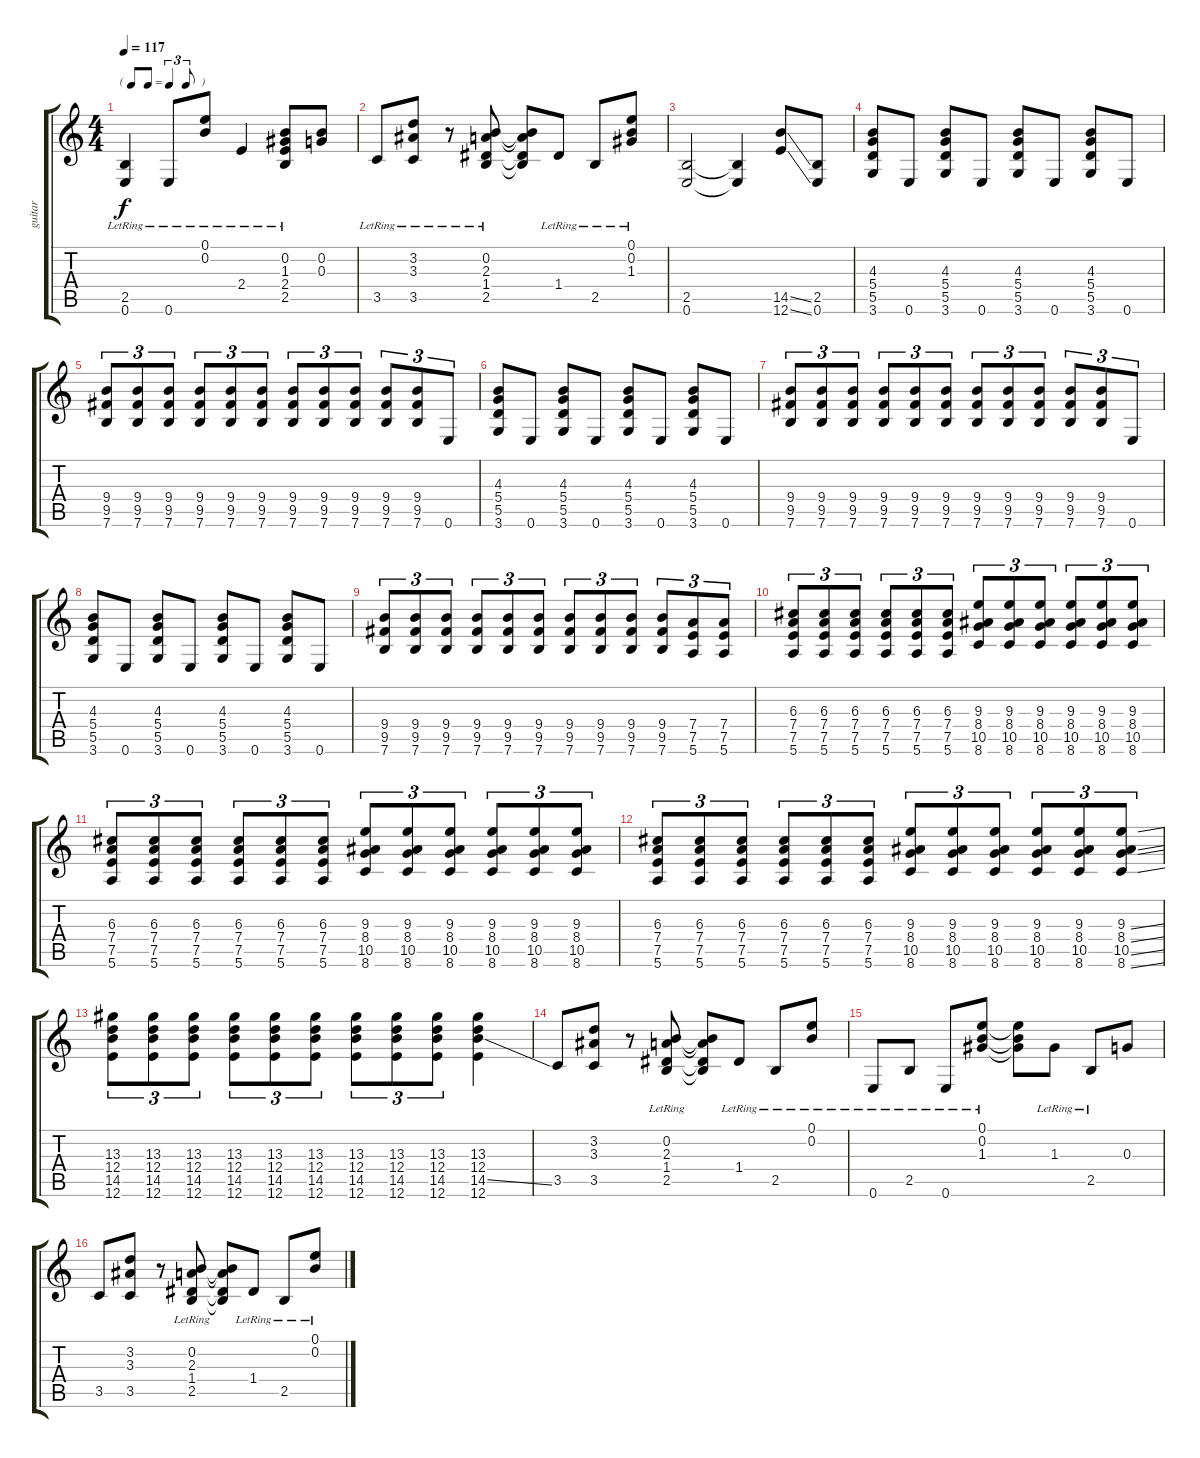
\track ("guitar " "guitar ") {instrument electricguitarjazz}
\staff {score tabs}
\tuning (E4 B3 G3 D3 A2 E2) {hide}
\ts (4 4)
\tf triplet8th
\tempo 117
\clef g2
\ks c
(2.5{lr} 0.6{lr}).4{dy f} 0.6{lr}.8 (0.1{lr} 0.2{lr}).8 2.4{lr}.4 (0.2{lr} 1.3{lr} 2.4{lr} 2.5{lr}).8 (0.2 0.3).8 |
3.5{lr}.8 (3.2{lr} 3.3{lr} 3.5{lr}).8 r.8 (0.2{lr} 2.3{lr} 1.4{lr} 2.5{lr}).8 (0.2{t} 2.3{t} 1.4{t} 2.5{t}).8 1.4{lr}.8 2.5{lr}.8 (0.1{lr} 0.2{lr} 1.3{lr}).8 |
(2.5 0.6).2{instrument distortionguitar} (2.5{t} 0.6{t}).4 (14.5{ss} 12.6{ss}).8 (2.5 0.6).8 |
(4.3 5.4 5.5 3.6).8 0.6.8 (4.3 5.4 5.5 3.6).8 0.6.8 (4.3 5.4 5.5 3.6).8 0.6.8 (4.3 5.4 5.5 3.6).8 0.6.8 |
(9.4 9.5 7.6).8{tu (3 2)} (9.4 9.5 7.6).8{tu (3 2)} (9.4 9.5 7.6).8{tu (3 2)} (9.4 9.5 7.6).8{tu (3 2)} (9.4 9.5 7.6).8{tu (3 2)} (9.4 9.5 7.6).8{tu (3 2)} (9.4 9.5 7.6).8{tu (3 2)} (9.4 9.5 7.6).8{tu (3 2)} (9.4 9.5 7.6).8{tu (3 2)} (9.4 9.5 7.6).8{tu (3 2)} (9.4 9.5 7.6).8{tu (3 2)} 0.6.8{tu (3 2)} |
(4.3 5.4 5.5 3.6).8 0.6.8 (4.3 5.4 5.5 3.6).8 0.6.8 (4.3 5.4 5.5 3.6).8 0.6.8 (4.3 5.4 5.5 3.6).8 0.6.8 |
(9.4 9.5 7.6).8{tu (3 2)} (9.4 9.5 7.6).8{tu (3 2)} (9.4 9.5 7.6).8{tu (3 2)} (9.4 9.5 7.6).8{tu (3 2)} (9.4 9.5 7.6).8{tu (3 2)} (9.4 9.5 7.6).8{tu (3 2)} (9.4 9.5 7.6).8{tu (3 2)} (9.4 9.5 7.6).8{tu (3 2)} (9.4 9.5 7.6).8{tu (3 2)} (9.4 9.5 7.6).8{tu (3 2)} (9.4 9.5 7.6).8{tu (3 2)} 0.6.8{tu (3 2)} |
(4.3 5.4 5.5 3.6).8 0.6.8 (4.3 5.4 5.5 3.6).8 0.6.8 (4.3 5.4 5.5 3.6).8 0.6.8 (4.3 5.4 5.5 3.6).8 0.6.8 |
(9.4 9.5 7.6).8{tu (3 2)} (9.4 9.5 7.6).8{tu (3 2)} (9.4 9.5 7.6).8{tu (3 2)} (9.4 9.5 7.6).8{tu (3 2)} (9.4 9.5 7.6).8{tu (3 2)} (9.4 9.5 7.6).8{tu (3 2)} (9.4 9.5 7.6).8{tu (3 2)} (9.4 9.5 7.6).8{tu (3 2)} (9.4 9.5 7.6).8{tu (3 2)} (9.4 9.5 7.6).8{tu (3 2)} (7.4 7.5 5.6).8{tu (3 2)} (7.4 7.5 5.6).8{tu (3 2)} |
(6.3 7.4 7.5 5.6).8{tu (3 2)} (6.3 7.4 7.5 5.6).8{tu (3 2)} (6.3 7.4 7.5 5.6).8{tu (3 2)} (6.3 7.4 7.5 5.6).8{tu (3 2)} (6.3 7.4 7.5 5.6).8{tu (3 2)} (6.3 7.4 7.5 5.6).8{tu (3 2)} (9.3 8.4 10.5 8.6).8{tu (3 2)} (9.3 8.4 10.5 8.6).8{tu (3 2)} (9.3 8.4 10.5 8.6).8{tu (3 2)} (9.3 8.4 10.5 8.6).8{tu (3 2)} (9.3 8.4 10.5 8.6).8{tu (3 2)} (9.3 8.4 10.5 8.6).8{tu (3 2)} |
(6.3 7.4 7.5 5.6).8{tu (3 2)} (6.3 7.4 7.5 5.6).8{tu (3 2)} (6.3 7.4 7.5 5.6).8{tu (3 2)} (6.3 7.4 7.5 5.6).8{tu (3 2)} (6.3 7.4 7.5 5.6).8{tu (3 2)} (6.3 7.4 7.5 5.6).8{tu (3 2)} (9.3 8.4 10.5 8.6).8{tu (3 2)} (9.3 8.4 10.5 8.6).8{tu (3 2)} (9.3 8.4 10.5 8.6).8{tu (3 2)} (9.3 8.4 10.5 8.6).8{tu (3 2)} (9.3 8.4 10.5 8.6).8{tu (3 2)} (9.3 8.4 10.5 8.6).8{tu (3 2)} |
(6.3 7.4 7.5 5.6).8{tu (3 2)} (6.3 7.4 7.5 5.6).8{tu (3 2)} (6.3 7.4 7.5 5.6).8{tu (3 2)} (6.3 7.4 7.5 5.6).8{tu (3 2)} (6.3 7.4 7.5 5.6).8{tu (3 2)} (6.3 7.4 7.5 5.6).8{tu (3 2)} (9.3 8.4 10.5 8.6).8{tu (3 2)} (9.3 8.4 10.5 8.6).8{tu (3 2)} (9.3 8.4 10.5 8.6).8{tu (3 2)} (9.3 8.4 10.5 8.6).8{tu (3 2)} (9.3 8.4 10.5 8.6).8{tu (3 2)} (9.3{ss} 8.4{ss} 10.5{ss} 8.6{ss}).8{tu (3 2)} |
(13.3 12.4 14.5 12.6).8{tu (3 2)} (13.3 12.4 14.5 12.6).8{tu (3 2)} (13.3 12.4 14.5 12.6).8{tu (3 2)} (13.3 12.4 14.5 12.6).8{tu (3 2)} (13.3 12.4 14.5 12.6).8{tu (3 2)} (13.3 12.4 14.5 12.6).8{tu (3 2)} (13.3 12.4 14.5 12.6).8{tu (3 2)} (13.3 12.4 14.5 12.6).8{tu (3 2)} (13.3 12.4 14.5 12.6).8{tu (3 2)} (13.3 12.4 14.5{ss} 12.6).4 |
3.5.8{instrument electricguitarjazz} (3.2 3.3 3.5).8 r.8 (0.2{lr} 2.3{lr} 1.4{lr} 2.5{lr}).8 (0.2{t} 2.3{t} 1.4{t} 2.5{t}).8 1.4{lr}.8 2.5{lr}.8 (0.1{lr} 0.2{lr}).8 |
0.6{lr}.8 2.5{lr}.8 0.6{lr}.8 (0.1{lr} 0.2{lr} 1.3{lr}).8 (0.1{t} 0.2{t} 1.3{t}).8 1.3{lr}.8 2.5{lr}.8 0.3.8 |
3.5.8 (3.2 3.3 3.5).8 r.8 (0.2{lr} 2.3{lr} 1.4{lr} 2.5{lr}).8 (0.2{t} 2.3{t} 1.4{t} 2.5{t}).8 1.4{lr}.8 2.5{lr}.8 (0.1{lr} 0.2{lr}).8
